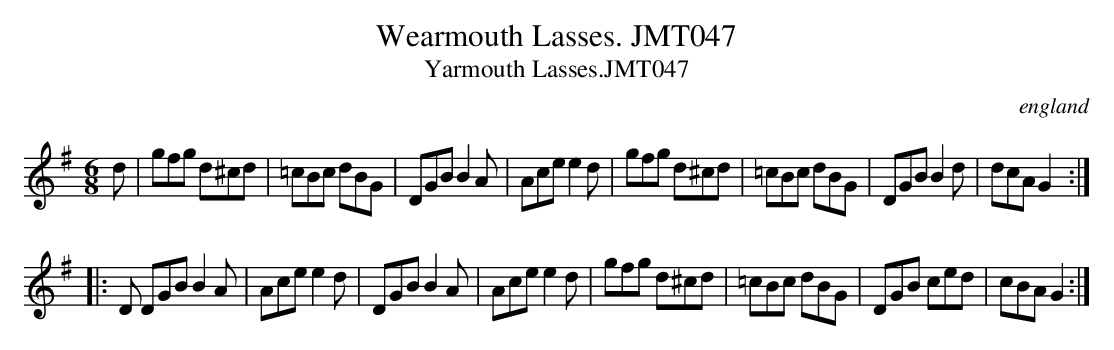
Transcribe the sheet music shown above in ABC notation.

X:1
T:Wearmouth Lasses. JMT047
T:Yarmouth Lasses.JMT047
O:england
M:6/8
L:1/8
K:G
d|gfg d^cd|=cBc dBG|DGBB2A|Acee2d|gfg d^cd|=cBc dBG|DGBB2d|dcAG2:|
|:D DGBB2A|Acee2d|DGBB2A|Acee2d|gfg d^cd|=cBc dBG|DGB ced|cBAG2:|]
